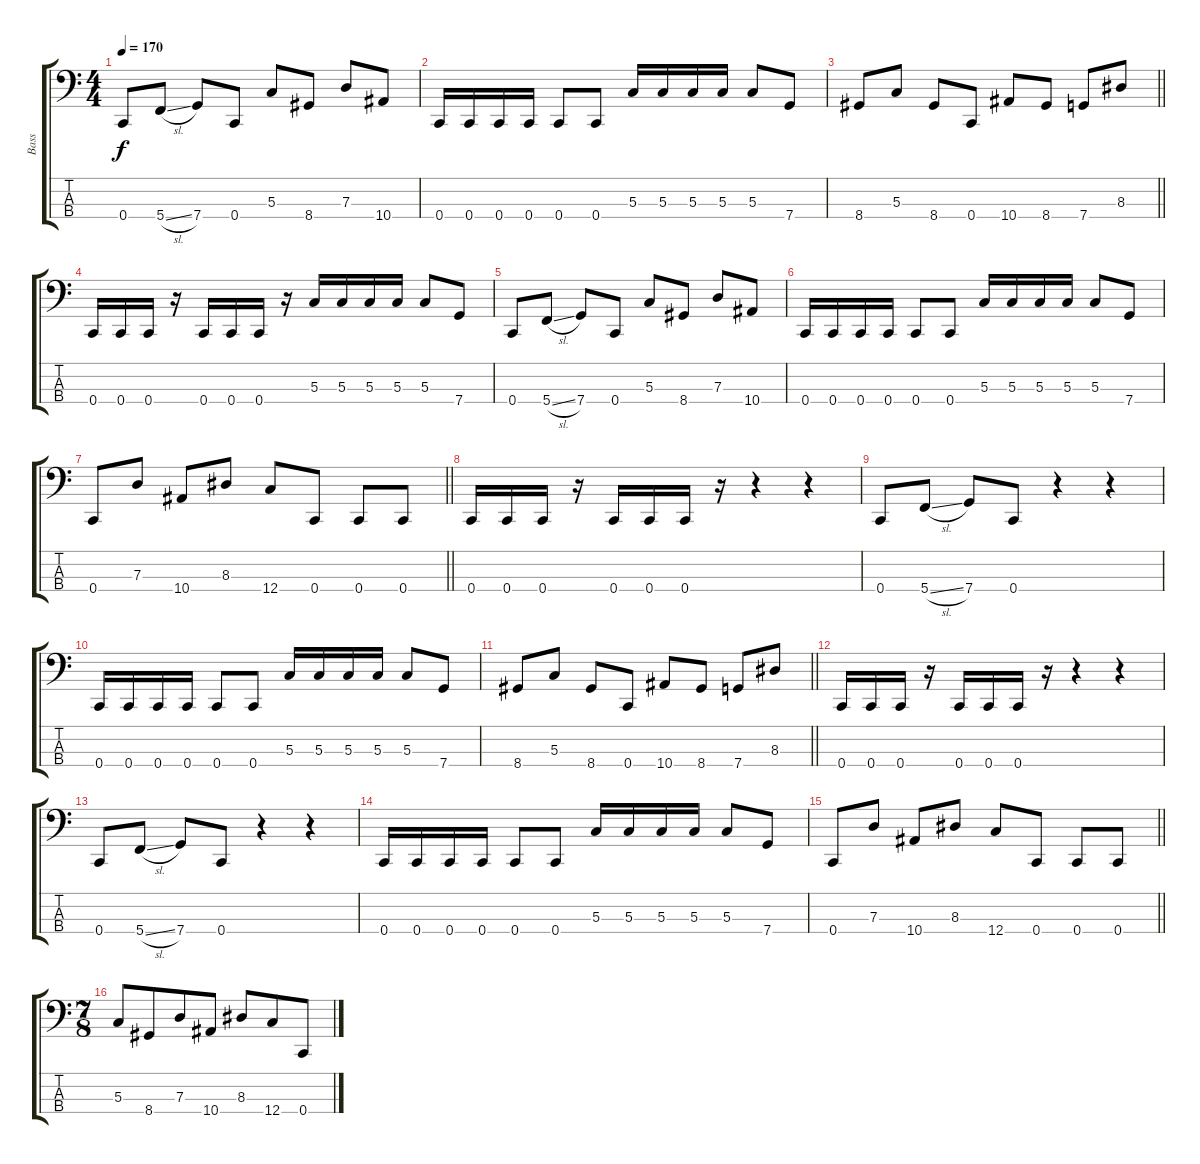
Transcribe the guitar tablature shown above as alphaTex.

\track ("Bass" "Bass") {instrument electricbassfinger}
\staff {score tabs}
\tuning (F2 C2 G1 C1) {hide}
\ts (4 4)
\tempo 170
\clef f4
\ks c
0.4.8{dy f} 5.4{sl}.8 7.4.8 0.4.8 5.3.8 8.4.8 7.3.8 10.4.8 |
0.4.16 0.4.16 0.4.16 0.4.16 0.4.8 0.4.8 5.3.16 5.3.16 5.3.16 5.3.16 5.3.8 7.4.8 |
\barLineRight lightlight
8.4.8 5.3.8 8.4.8 0.4.8 10.4.8 8.4.8 7.4.8 8.3.8 |
0.4.16 0.4.16 0.4.16 r.16 0.4.16 0.4.16 0.4.16 r.16 5.3.16 5.3.16 5.3.16 5.3.16 5.3.8 7.4.8 |
0.4.8 5.4{sl}.8 7.4.8 0.4.8 5.3.8 8.4.8 7.3.8 10.4.8 |
0.4.16 0.4.16 0.4.16 0.4.16 0.4.8 0.4.8 5.3.16 5.3.16 5.3.16 5.3.16 5.3.8 7.4.8 |
\barLineRight lightlight
0.4.8 7.3.8 10.4.8 8.3.8 12.4.8 0.4.8 0.4.8 0.4.8 |
\section ("" "")
0.4.16 0.4.16 0.4.16 r.16 0.4.16 0.4.16 0.4.16 r.16 r.4 r.4 |
0.4.8 5.4{sl}.8 7.4.8 0.4.8 r.4 r.4 |
0.4.16 0.4.16 0.4.16 0.4.16 0.4.8 0.4.8 5.3.16 5.3.16 5.3.16 5.3.16 5.3.8 7.4.8 |
\barLineRight lightlight
8.4.8 5.3.8 8.4.8 0.4.8 10.4.8 8.4.8 7.4.8 8.3.8 |
0.4.16 0.4.16 0.4.16 r.16 0.4.16 0.4.16 0.4.16 r.16 r.4 r.4 |
0.4.8 5.4{sl}.8 7.4.8 0.4.8 r.4 r.4 |
0.4.16 0.4.16 0.4.16 0.4.16 0.4.8 0.4.8 5.3.16 5.3.16 5.3.16 5.3.16 5.3.8 7.4.8 |
\barLineRight lightlight
0.4.8 7.3.8 10.4.8 8.3.8 12.4.8 0.4.8 0.4.8 0.4.8 |
\ts (7 8)
\section ("" "")
5.3.8 8.4.8 7.3.8 10.4.8 8.3.8 12.4.8 0.4.8
